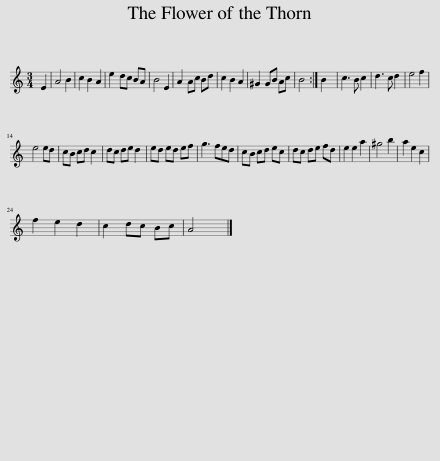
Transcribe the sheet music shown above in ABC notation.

X:1
L:1/8
M:3/4
I:linebreak $
K:C
V:1 treble
V:1
 E2 | A4 B2 | c2 B2 A2 | e2 dc BA | B4 E2 | %5
 A2 Ac Bd | c2 B2 A2 | ^G2 GB Ac | B4 :| B2 | %10
 c3 B c2 | d3 c d2 | e4 f2 |$ e4 ed | cB cd c2 | %15
 dc de d2 | ed ed ef | g3 fed | cB cd ec | dc de fd | %20
 e2 e2 a2 | ^g4 b2 | a2 e2 c2 |$ f2 e2 d2 | c2 dc Bc | %25
 A4 |] %26
